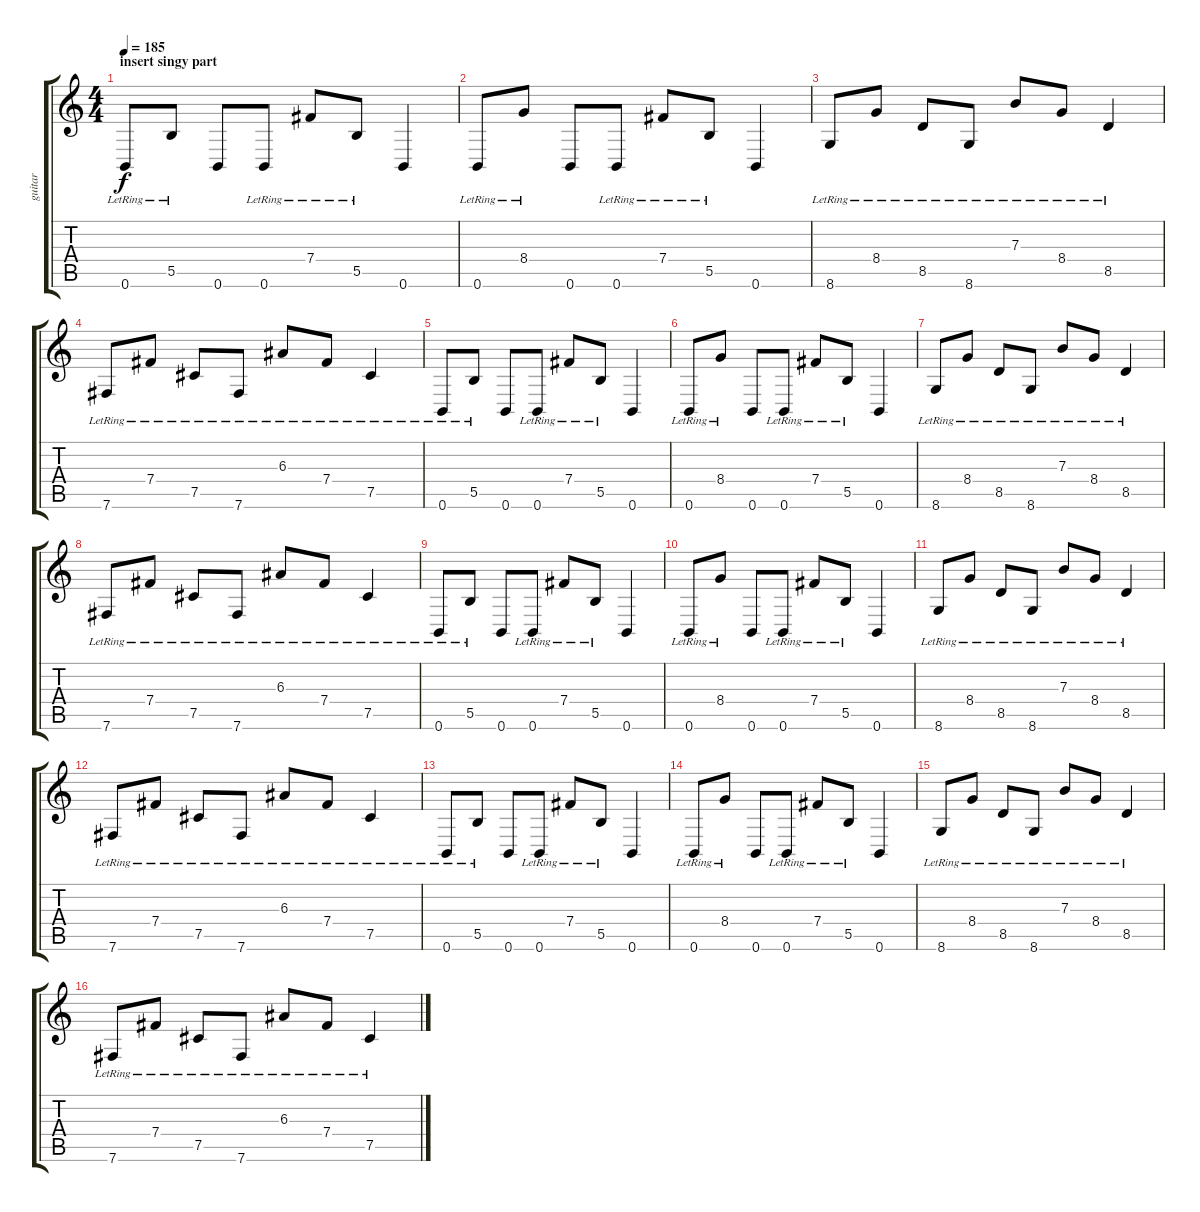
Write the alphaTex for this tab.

\track ("guitar" "guitar") {instrument distortionguitar}
\staff {score tabs}
\tuning (Db4 Ab3 E3 B2 Gb2 B1) {hide}
\ts (4 4)
\section ("" "insert singy part")
\tempo 185
\clef g2
\ks c
0.6{lr}.8{dy f instrument electricguitarclean} 5.5{lr}.8 0.6.8 0.6{lr}.8 7.4{lr}.8 5.5{lr}.8 0.6.4 |
0.6{lr}.8 8.4{lr}.8 0.6.8 0.6{lr}.8 7.4{lr}.8 5.5{lr}.8 0.6.4 |
8.6{lr}.8 8.4{lr}.8 8.5{lr}.8 8.6{lr}.8 7.3{lr}.8 8.4{lr}.8 8.5{lr}.4 |
7.6{lr}.8 7.4{lr}.8 7.5{lr}.8 7.6{lr}.8 6.3{lr}.8 7.4{lr}.8 7.5{lr}.4 |
0.6{lr}.8{instrument electricguitarclean} 5.5{lr}.8 0.6.8 0.6{lr}.8 7.4{lr}.8 5.5{lr}.8 0.6.4 |
0.6{lr}.8 8.4{lr}.8 0.6.8 0.6{lr}.8 7.4{lr}.8 5.5{lr}.8 0.6.4 |
8.6{lr}.8 8.4{lr}.8 8.5{lr}.8 8.6{lr}.8 7.3{lr}.8 8.4{lr}.8 8.5{lr}.4 |
7.6{lr}.8 7.4{lr}.8 7.5{lr}.8 7.6{lr}.8 6.3{lr}.8 7.4{lr}.8 7.5{lr}.4 |
0.6{lr}.8{instrument electricguitarclean} 5.5{lr}.8 0.6.8 0.6{lr}.8 7.4{lr}.8 5.5{lr}.8 0.6.4 |
0.6{lr}.8 8.4{lr}.8 0.6.8 0.6{lr}.8 7.4{lr}.8 5.5{lr}.8 0.6.4 |
8.6{lr}.8 8.4{lr}.8 8.5{lr}.8 8.6{lr}.8 7.3{lr}.8 8.4{lr}.8 8.5{lr}.4 |
7.6{lr}.8 7.4{lr}.8 7.5{lr}.8 7.6{lr}.8 6.3{lr}.8 7.4{lr}.8 7.5{lr}.4 |
0.6{lr}.8{instrument electricguitarclean} 5.5{lr}.8 0.6.8 0.6{lr}.8 7.4{lr}.8 5.5{lr}.8 0.6.4 |
0.6{lr}.8 8.4{lr}.8 0.6.8 0.6{lr}.8 7.4{lr}.8 5.5{lr}.8 0.6.4 |
8.6{lr}.8 8.4{lr}.8 8.5{lr}.8 8.6{lr}.8 7.3{lr}.8 8.4{lr}.8 8.5{lr}.4 |
7.6{lr}.8 7.4{lr}.8 7.5{lr}.8 7.6{lr}.8 6.3{lr}.8 7.4{lr}.8 7.5{lr}.4
